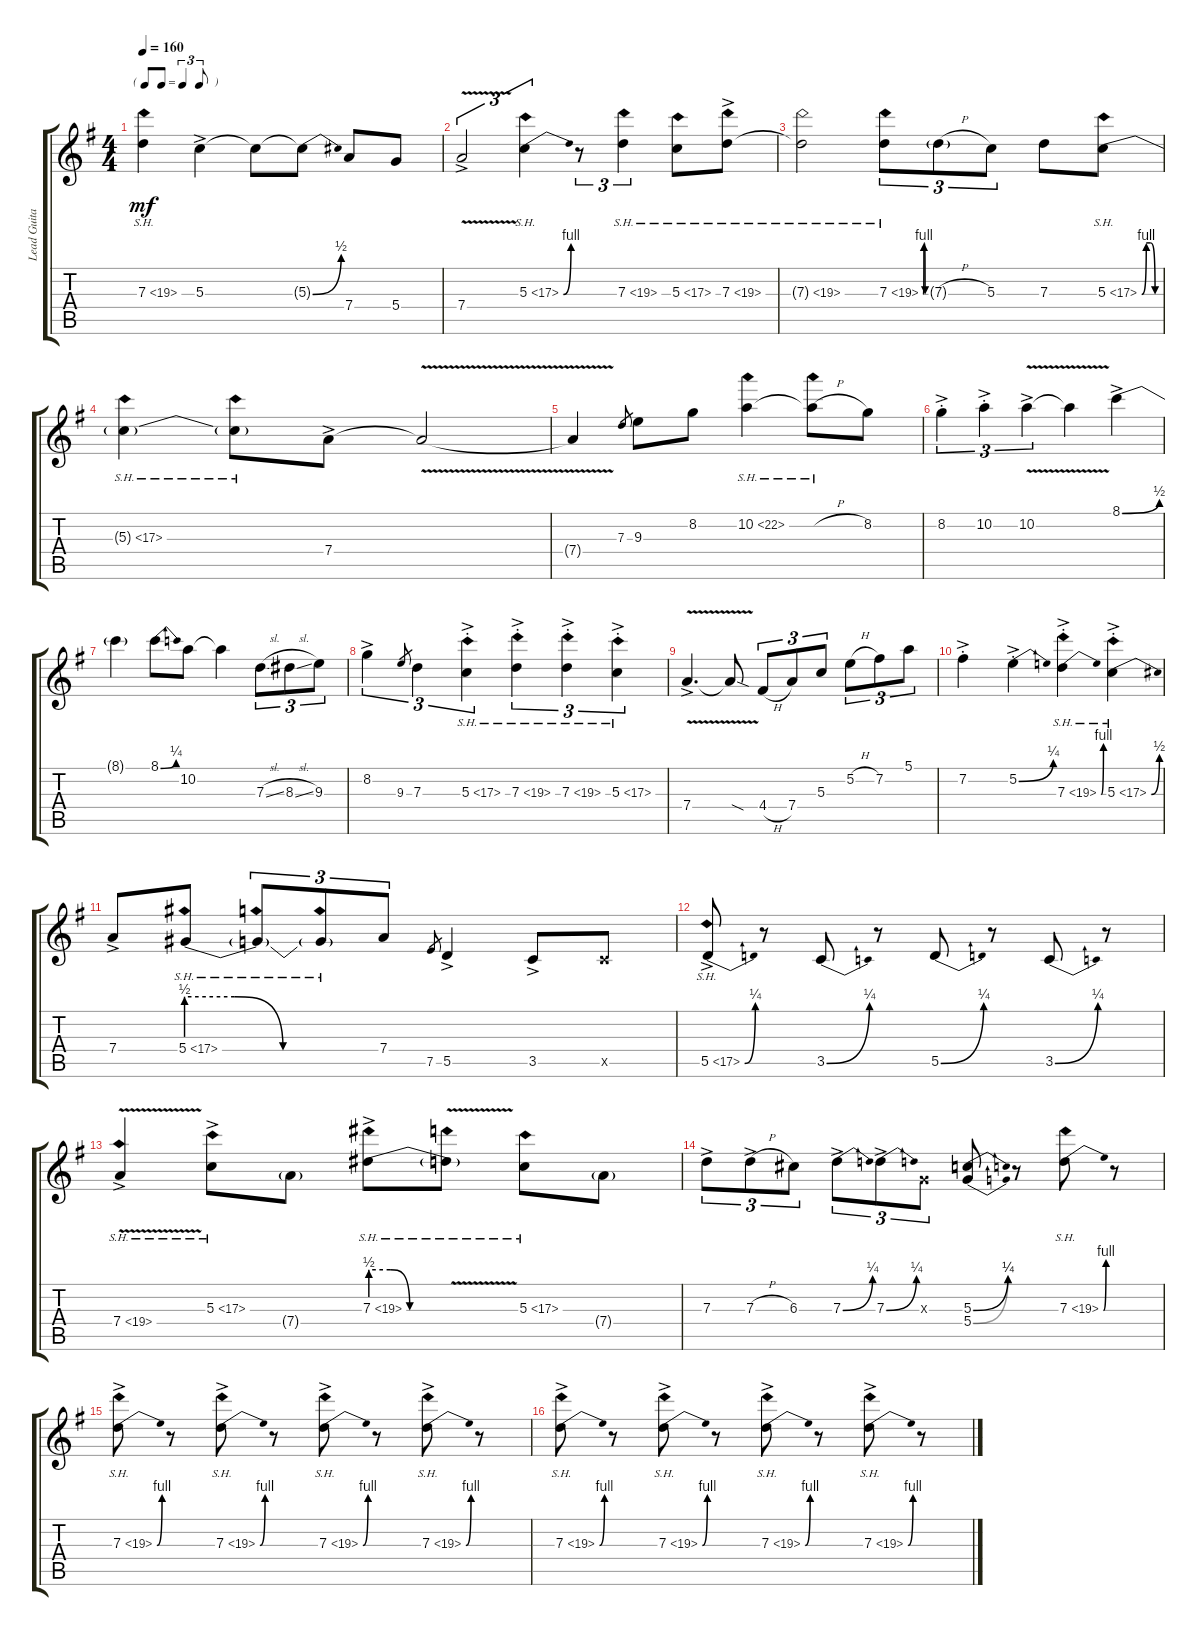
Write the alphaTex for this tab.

\track ("Lead Guitar" "Lead Guita") {instrument overdrivenguitar}
\staff {score tabs}
\tuning (E4 B3 G3 D3 A2 E2) {hide}
\ts (4 4)
\tf triplet8th
\tempo 160
\clef g2
\ks g
7.3{sh 12 t}.4{dy mf} 5.3{ac}.4 5.3{t}.8 5.3{be (bend 0 0 60 2) t}.8 7.4.8 5.4.8 |
7.4{v ac}.2{tu (3 2)} 5.3{be (bend 0 0 60 4) sh 12}.4{tu (3 2)} r.8{tu (3 2)} 7.3{sh 12}.4{tu (3 2)} 5.3{sh 12}.8 7.3{sh 12 ac}.8 |
7.3{sh 12 t}.2 7.3{be (custom 0 0 15 4 30 4 45 0 60 0) sh 12}.8{tu (3 2)} 7.3{h g}.8{tu (3 2)} 5.3.8{tu (3 2)} 7.3.8 5.3{be (custom 0 0 15 4 30 4 45 0 60 0) sh 12}.8 |
5.3{sh 12 t}.4 5.3{sh 12 t}.8 7.4{ac}.8 7.4{v t}.2 |
7.4{v t}.4 7.3.8{gr} 9.3.8 8.2.8 10.2{sh 12}.4 10.2{sh 12 h t}.8 8.2.8 |
8.2{ac st}.4{tu (3 2)} 10.2{ac st}.4{tu (3 2)} 10.2{v ac}.4{tu (3 2)} 10.2{v t}.4 8.1{be (bend 0 0 60 2) ac}.4 |
8.1{t}.4 8.1{be (bend 0 0 60 1)}.8 10.2.8 10.2{t}.4 7.3{sl}.8{tu (3 2)} 8.3{sl}.8{tu (3 2)} 9.3.8{tu (3 2)} |
8.2{ac}.4{tu (3 2)} 9.3.8{gr} 7.3.4{tu (3 2)} 5.3{sh 12 ac st}.4{tu (3 2)} 7.3{sh 12 ac st}.4{tu (3 2)} 7.3{sh 12 ac st}.4{tu (3 2)} 5.3{sh 12 ac st}.4{tu (3 2)} |
7.4{v ac}.4{d} 7.4{v sod t}.8 4.4{h}.8{tu (3 2)} 7.4.8{tu (3 2)} 5.3.8{tu (3 2)} 5.2{h}.8{tu (3 2)} 7.2.8{tu (3 2)} 5.1.8{tu (3 2)} |
7.2{ac st}.4 5.2{be (bend 0 0 60 1) ac st}.4 7.3{be (bend 0 0 60 4) sh 12 ac st}.4 5.3{be (bend 0 0 60 2) sh 12 ac st}.4 |
7.4{ac}.8 5.4{be (custom 0 2 15 2 30 0 60 0) sh 12}.8 5.4{sh 12 t}.8{tu (3 2)} 5.4{sh 12 t}.8{tu (3 2)} 7.4.8{tu (3 2)} 7.5.8{gr} 5.5{ac}.4 3.5{ac}.8 3.5{x}.8 |
5.5{be (bend 0 0 60 1) sh 12 ac}.8 r.8 3.5{be (bend 0 0 60 1)}.8 r.8 5.5{be (bend 0 0 60 1)}.8 r.8 3.5{be (bend 0 0 60 1)}.8 r.8 |
7.4{sh 12 v ac}.4 5.3{sh 12 ac}.8 7.4{g}.8 7.3{be (custom 0 2 15 2 30 0 60 0) sh 12 ac}.8 7.3{sh 12 v t}.8 5.3{sh 12}.8 7.4{g}.8 |
7.3{ac}.8{tu (3 2)} 7.3{h ac}.8{tu (3 2)} 6.3.8{tu (3 2)} 7.3{be (bend 0 0 60 1) ac}.8{tu (3 2)} 7.3{be (bend 0 0 60 1) ac}.8{tu (3 2)} 0.3{x}.8{tu (3 2)} (5.3{be (bend 0 0 60 1)} 5.4{be (bend 0 0 60 1)}).8 r.8 7.3{be (bend 0 0 60 4) sh 12}.8 r.8 |
7.3{be (bend 0 0 60 4) sh 12 ac}.8 r.8 7.3{be (bend 0 0 60 4) sh 12 ac}.8 r.8 7.3{be (bend 0 0 60 4) sh 12 ac}.8 r.8 7.3{be (bend 0 0 60 4) sh 12 ac}.8 r.8 |
7.3{be (bend 0 0 60 4) sh 12 ac}.8 r.8 7.3{be (bend 0 0 60 4) sh 12 ac}.8 r.8 7.3{be (bend 0 0 60 4) sh 12 ac}.8 r.8 7.3{be (bend 0 0 60 4) sh 12 ac}.8 r.8
